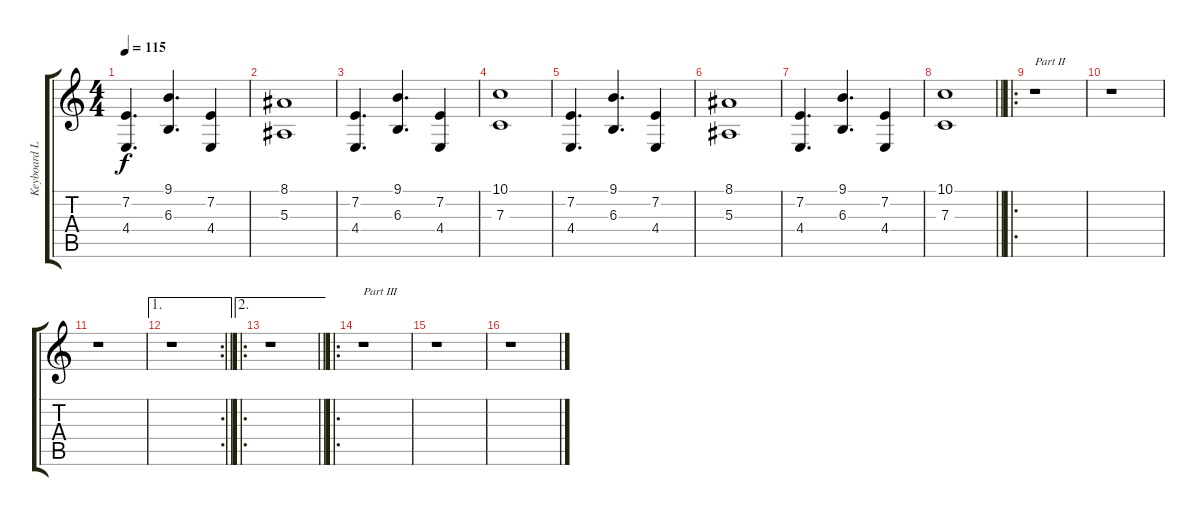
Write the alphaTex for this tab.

\track ("Keyboard Lead" "Keyboard L") {instrument stringensemble1}
\staff {score tabs}
\tuning (D4 A3 F3 C3 G2 D2) {hide}
\ts (4 4)
\tempo 115
\clef g2
\ks c
(7.2 4.4).4{d dy f volume 8 balance 8 instrument stringensemble1} (9.1 6.3).4{d} (7.2 4.4).4 |
(8.1 5.3).1 |
(7.2 4.4).4{d} (9.1 6.3).4{d} (7.2 4.4).4 |
(10.1 7.3).1{volume 6} |
(7.2 4.4).4{d volume 8 balance 8 instrument stringensemble1} (9.1 6.3).4{d} (7.2 4.4).4 |
(8.1 5.3).1 |
(7.2 4.4).4{d} (9.1 6.3).4{d} (7.2 4.4).4 |
\barLineRight lightlight
(10.1 7.3).1{volume 6} |
\ro
r.1{txt "Part II"} |
r.1 |
r.1 |
\ae 1
\rc 2
\barLineRight lightlight
r.1 |
\ae 2
\ro
\barLineRight lightlight
r.1 |
\ro
r.1{txt "Part III"} |
r.1 |
r.1
